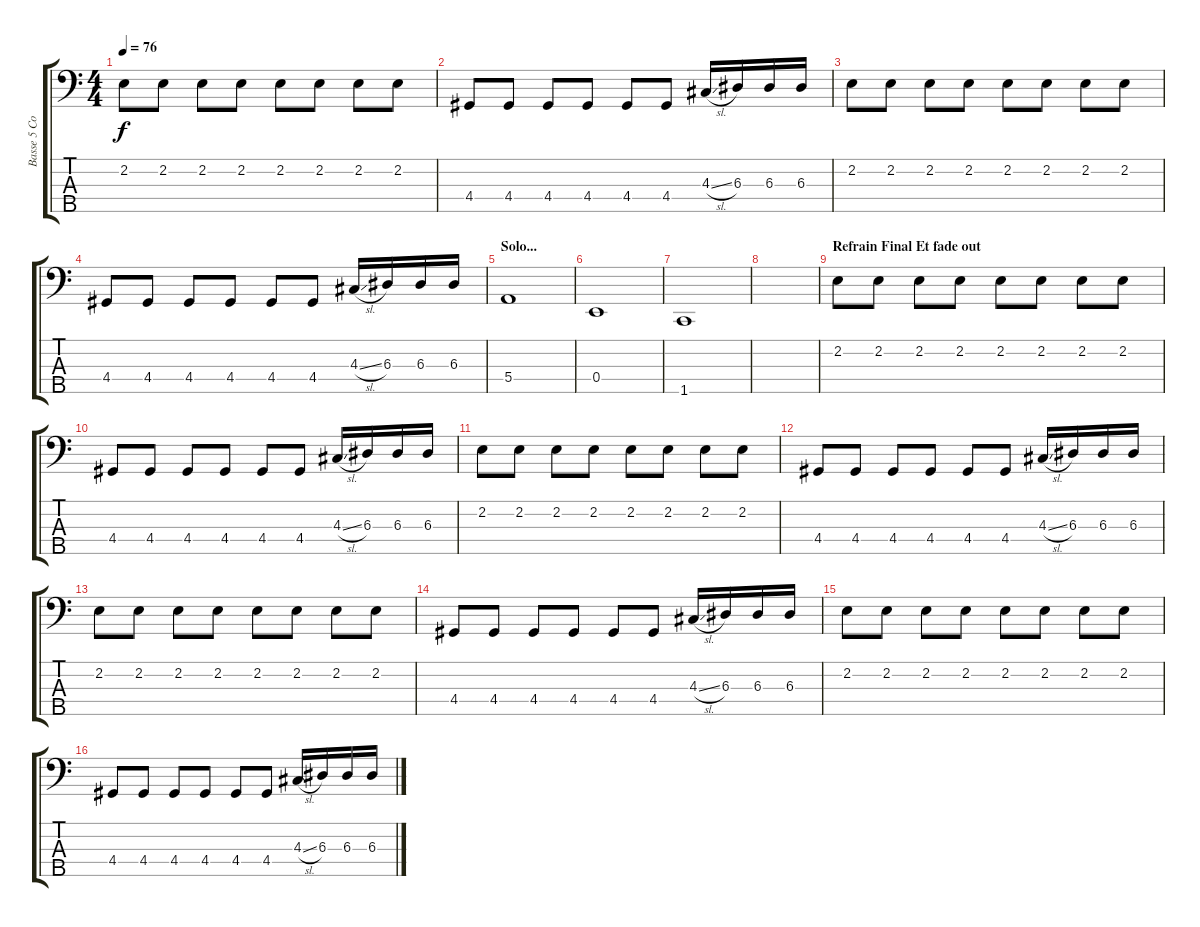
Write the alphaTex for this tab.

\track ("Basse 5 Cordes !!" "Basse 5 Co") {instrument electricbasspick}
\staff {score tabs}
\tuning (G2 D2 A1 E1 B0) {hide}
\ts (4 4)
\tempo 76
\clef f4
\ks c
2.2.8{dy f} 2.2.8 2.2.8 2.2.8 2.2.8 2.2.8 2.2.8 2.2.8 |
4.4.8 4.4.8 4.4.8 4.4.8 4.4.8 4.4.8 4.3{sl}.16 6.3.16 6.3.16 6.3.16 |
2.2.8 2.2.8 2.2.8 2.2.8 2.2.8 2.2.8 2.2.8 2.2.8 |
4.4.8 4.4.8 4.4.8 4.4.8 4.4.8 4.4.8 4.3{sl}.16 6.3.16 6.3.16 6.3.16 |
\section ("" "Solo...")
5.4.1 |
0.4.1 |
1.5.1 |
|
\section ("" "Refrain Final Et fade out")
2.2.8 2.2.8 2.2.8 2.2.8 2.2.8 2.2.8 2.2.8 2.2.8 |
4.4.8 4.4.8 4.4.8 4.4.8 4.4.8 4.4.8 4.3{sl}.16 6.3.16 6.3.16 6.3.16 |
2.2.8 2.2.8 2.2.8 2.2.8 2.2.8 2.2.8 2.2.8 2.2.8 |
4.4.8 4.4.8 4.4.8 4.4.8 4.4.8 4.4.8 4.3{sl}.16 6.3.16 6.3.16 6.3.16 |
2.2.8 2.2.8 2.2.8 2.2.8 2.2.8 2.2.8 2.2.8 2.2.8 |
4.4.8 4.4.8 4.4.8 4.4.8 4.4.8 4.4.8 4.3{sl}.16 6.3.16 6.3.16 6.3.16 |
2.2.8 2.2.8 2.2.8 2.2.8 2.2.8 2.2.8 2.2.8 2.2.8 |
4.4.8 4.4.8 4.4.8 4.4.8 4.4.8 4.4.8 4.3{sl}.16 6.3.16 6.3.16 6.3.16
